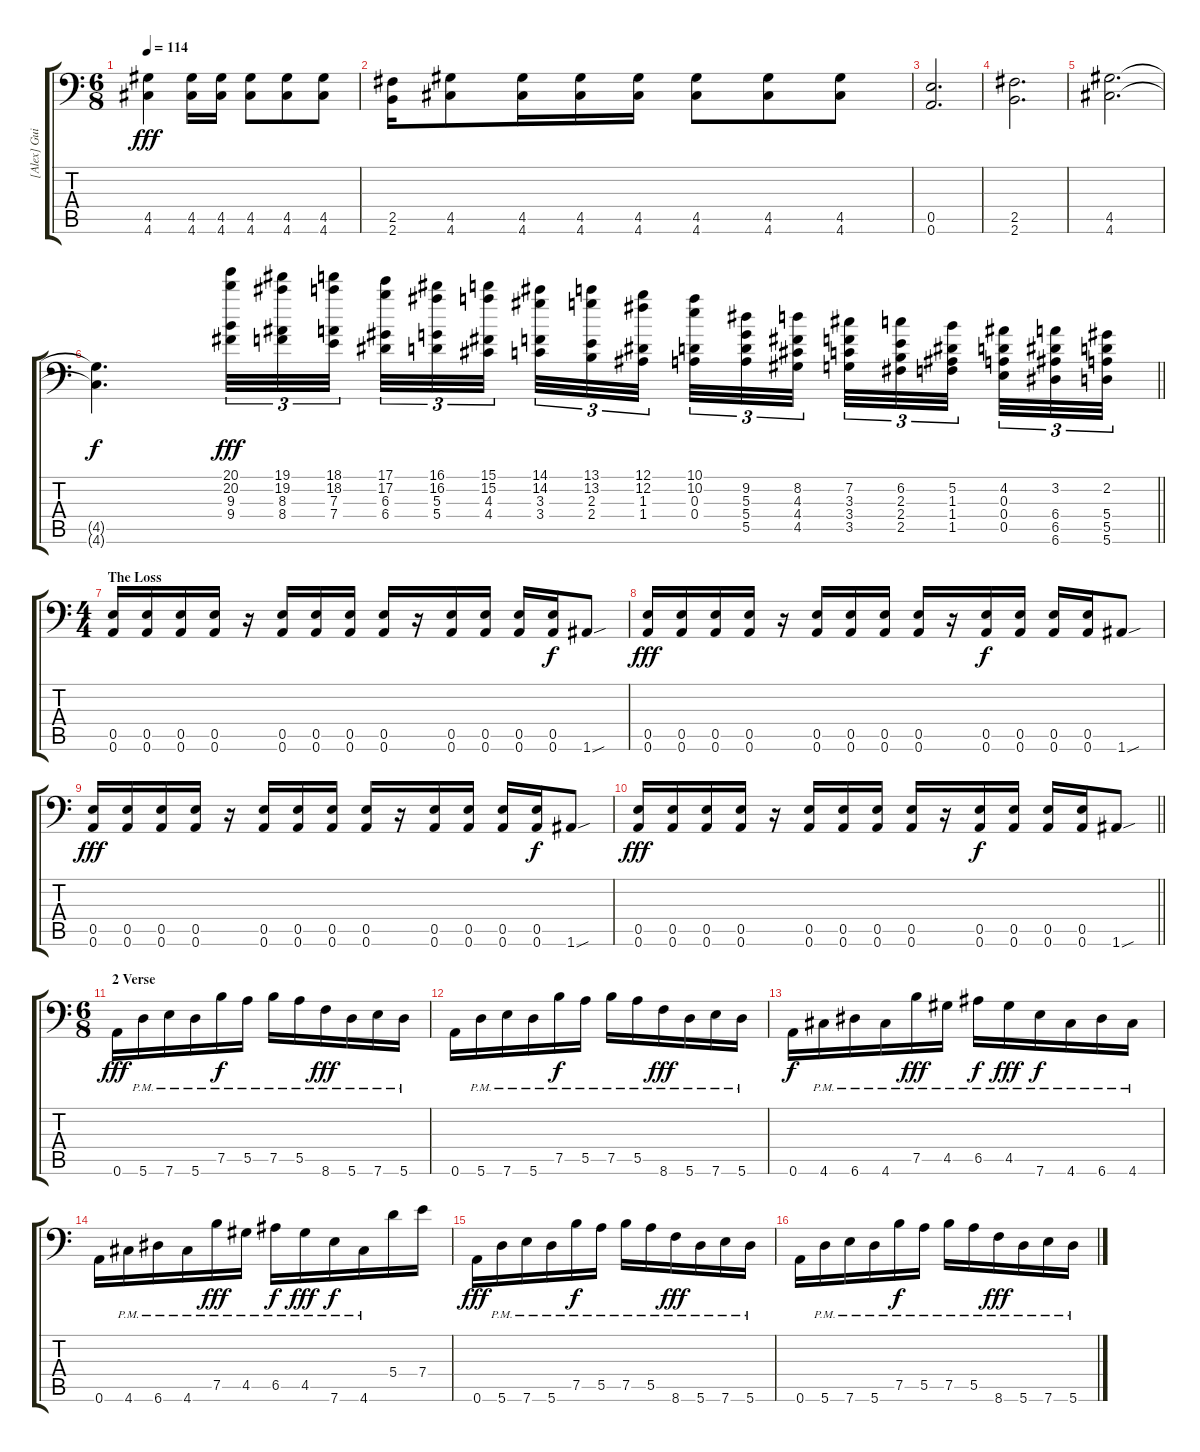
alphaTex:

\track ("[Alex] Guitar #2" "[Alex] Gui") {solo instrument distortionguitar}
\staff {score tabs}
\tuning (B3 Gb3 D3 A2 E2 A1) {hide}
\ts (6 8)
\tempo 114
\clef f4
\ks c
(4.5 4.6).4{dy fff} (4.5 4.6).16 (4.5 4.6).16 (4.5 4.6).8 (4.5 4.6).8 (4.5 4.6).8 |
(2.5 2.6).16 (4.5 4.6).8 (4.5 4.6).16 (4.5 4.6).16 (4.5 4.6).16 (4.5 4.6).8 (4.5 4.6).8 (4.5 4.6).8 |
(0.5 0.6).2{d} |
(2.5 2.6).2{d} |
(4.5 4.6).2{d} |
\barLineRight lightlight
(4.5{t} 4.6{t}).4{d dy f} (20.1 20.2 9.3 9.4).32{tu (3 2) dy fff} (19.1 19.2 8.3 8.4).32{tu (3 2)} (18.1 18.2 7.3 7.4).32{tu (3 2) beam splitsecondary} (17.1 17.2 6.3 6.4).32{tu (3 2)} (16.1 16.2 5.3 5.4).32{tu (3 2)} (15.1 15.2 4.3 4.4).32{tu (3 2) beam splitsecondary} (14.1 14.2 3.3 3.4).32{tu (3 2)} (13.1 13.2 2.3 2.4).32{tu (3 2)} (12.1 12.2 1.3 1.4).32{tu (3 2) beam splitsecondary} (10.1 10.2 0.3 0.4).32{tu (3 2)} (9.2 5.3 5.4 5.5).32{tu (3 2)} (8.2 4.3 4.4 4.5).32{tu (3 2) beam splitsecondary} (7.2 3.3 3.4 3.5).32{tu (3 2)} (6.2 2.3 2.4 2.5).32{tu (3 2)} (5.2 1.3 1.4 1.5).32{tu (3 2) beam splitsecondary} (4.2 0.3 0.4 0.5).32{tu (3 2)} (3.2 6.4 6.5 6.6).32{tu (3 2)} (2.2 5.4 5.5 5.6).32{tu (3 2)} |
\ts (4 4)
\section ("" "The Loss")
(0.5 0.6).16 (0.5 0.6).16 (0.5 0.6).16 (0.5 0.6).16 r.16 (0.5 0.6).16 (0.5 0.6).16 (0.5 0.6).16 (0.5 0.6).16 r.16 (0.5 0.6).16 (0.5 0.6).16 (0.5 0.6).16 (0.5 0.6).16{dy f} 1.6{sou}.8 |
(0.5 0.6).16{dy fff} (0.5 0.6).16 (0.5 0.6).16 (0.5 0.6).16 r.16 (0.5 0.6).16 (0.5 0.6).16 (0.5 0.6).16 (0.5 0.6).16 r.16 (0.5 0.6).16{dy f} (0.5 0.6).16 (0.5 0.6).16 (0.5 0.6).16 1.6{sou}.8 |
(0.5 0.6).16{dy fff} (0.5 0.6).16 (0.5 0.6).16 (0.5 0.6).16 r.16 (0.5 0.6).16 (0.5 0.6).16 (0.5 0.6).16 (0.5 0.6).16 r.16 (0.5 0.6).16 (0.5 0.6).16 (0.5 0.6).16 (0.5 0.6).16{dy f} 1.6{sou}.8 |
\barLineRight lightlight
(0.5 0.6).16{dy fff} (0.5 0.6).16 (0.5 0.6).16 (0.5 0.6).16 r.16 (0.5 0.6).16 (0.5 0.6).16 (0.5 0.6).16 (0.5 0.6).16 r.16 (0.5 0.6).16{dy f} (0.5 0.6).16 (0.5 0.6).16 (0.5 0.6).16 1.6{sou}.8 |
\ts (6 8)
\section ("" "2 Verse ")
0.6.16{dy fff} 5.6{pm}.16 7.6{pm}.16 5.6{pm}.16 7.5{pm}.16{dy f} 5.5{pm}.16 7.5{pm}.16 5.5{pm}.16 8.6{pm}.16{dy fff} 5.6{pm}.16 7.6{pm}.16 5.6{pm}.16 |
0.6.16 5.6{pm}.16 7.6{pm}.16 5.6{pm}.16 7.5{pm}.16{dy f} 5.5{pm}.16 7.5{pm}.16 5.5{pm}.16 8.6{pm}.16{dy fff} 5.6{pm}.16 7.6{pm}.16 5.6{pm}.16 |
0.6.16{dy f} 4.6{pm}.16 6.6{pm}.16 4.6{pm}.16 7.5{pm}.16{dy fff} 4.5{pm}.16 6.5{pm}.16{dy f} 4.5{pm}.16{dy fff} 7.6{pm}.16{dy f} 4.6{pm}.16 6.6{pm}.16 4.6{pm}.16 |
0.6.16 4.6{pm}.16 6.6{pm}.16 4.6{pm}.16 7.5{pm}.16{dy fff} 4.5{pm}.16 6.5{pm}.16{dy f} 4.5{pm}.16{dy fff} 7.6{pm}.16{dy f} 4.6{pm}.16 5.4.16 7.4.16 |
0.6.16{dy fff} 5.6{pm}.16 7.6{pm}.16 5.6{pm}.16 7.5{pm}.16{dy f} 5.5{pm}.16 7.5{pm}.16 5.5{pm}.16 8.6{pm}.16{dy fff} 5.6{pm}.16 7.6{pm}.16 5.6{pm}.16 |
0.6.16 5.6{pm}.16 7.6{pm}.16 5.6{pm}.16 7.5{pm}.16{dy f} 5.5{pm}.16 7.5{pm}.16 5.5{pm}.16 8.6{pm}.16{dy fff} 5.6{pm}.16 7.6{pm}.16 5.6{pm}.16
